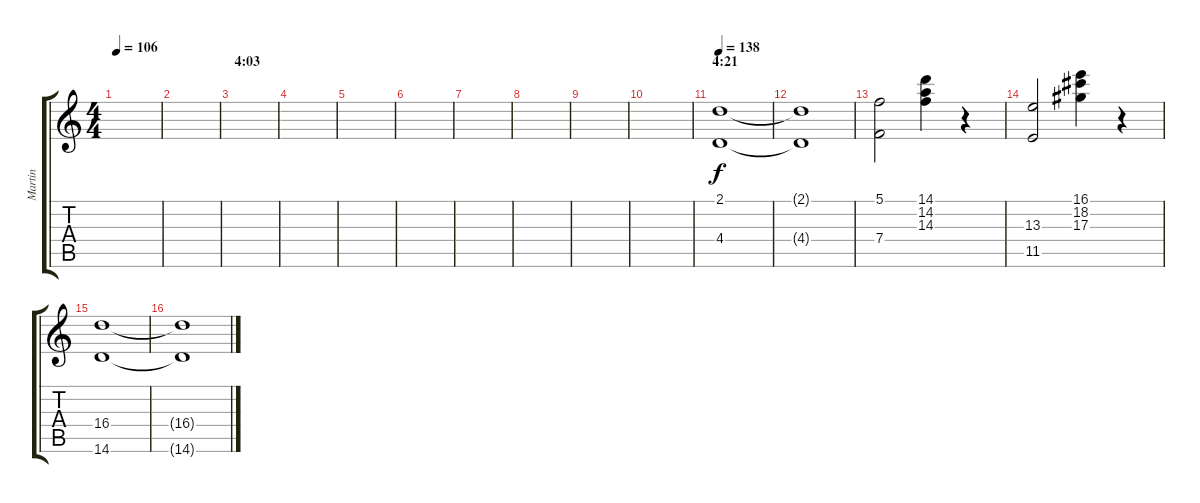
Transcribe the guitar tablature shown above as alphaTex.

\track ("Martin" "Martin") {instrument stringensemble1}
\staff {score tabs}
\tuning (C5 G4 Eb4 Bb3 F3 C3) {hide}
\ts (4 4)
\tempo 106
\clef g2
\ks c
|
|
\section ("" "4:03")
|
|
|
|
|
|
|
|
\section ("" "4:21")
\tempo 138
(2.1 4.4).1 |
(2.1{t} 4.4{t}).1 |
(5.1 7.4).2 (14.1 14.2 14.3).4 r.4 |
(13.3 11.5).2 (16.1 18.2 17.3).4 r.4 |
(16.4 14.6).1 |
(16.4{t} 14.6{t}).1
